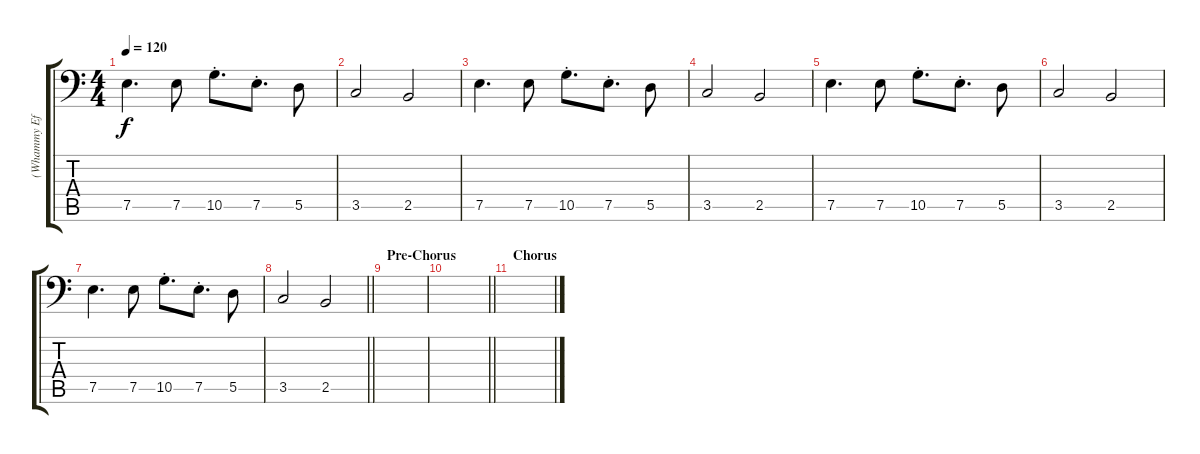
\track ("(Whammy Effect)" "(Whammy Ef") {instrument electricguitarmuted}
\staff {score tabs}
\tuning (E3 B2 G2 D2 A1 E1) {hide}
\ts (4 4)
\tempo 120
\clef f4
\ks c
7.5.4{d dy f} 7.5.8 10.5{st}.8{d} 7.5{st}.8{d} 5.5.8 |
3.5.2 2.5.2 |
7.5.4{d} 7.5.8 10.5{st}.8{d} 7.5{st}.8{d} 5.5.8 |
3.5.2 2.5.2 |
7.5.4{d} 7.5.8 10.5{st}.8{d} 7.5{st}.8{d} 5.5.8 |
3.5.2 2.5.2 |
7.5.4{d} 7.5.8 10.5{st}.8{d} 7.5{st}.8{d} 5.5.8 |
\barLineRight lightlight
3.5.2 2.5.2 |
\section ("" "Pre-Chorus")
|
\barLineRight lightlight
|
\section ("" "Chorus")
